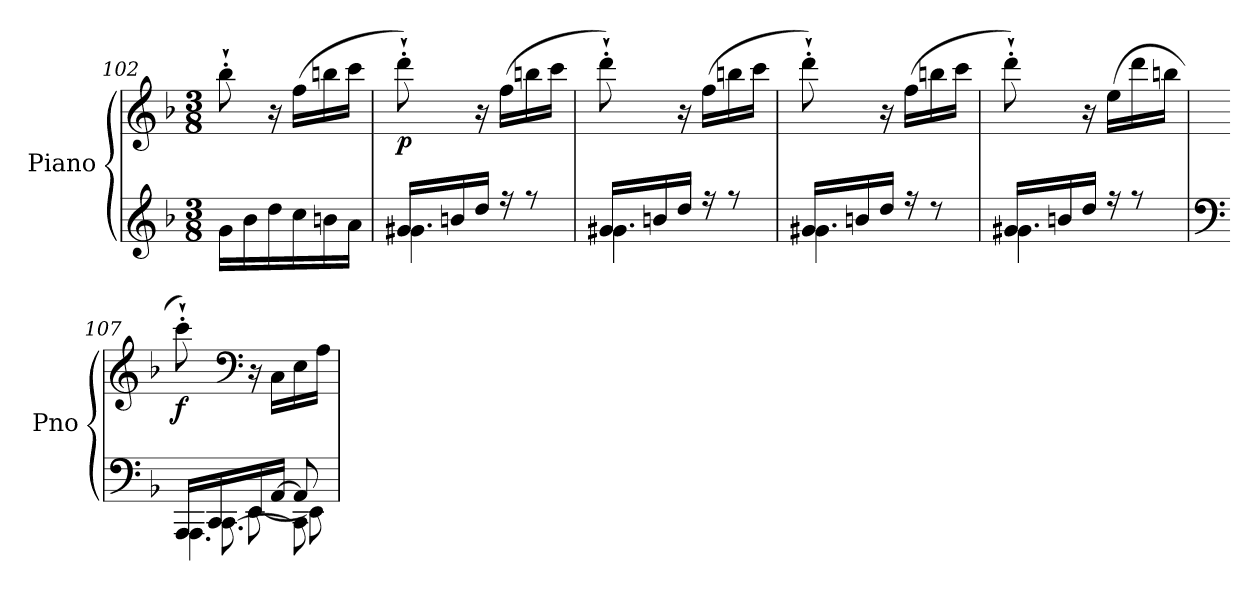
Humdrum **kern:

**kern	**kern	**dynam
*part1	*part1	*part1
*staff2	*staff1	*staff1/2
*I"Piano	*	*
*I'Pno	*	*
*clefG2	*clefG2	*
*k[b-]	*k[b-]	*
*M3/8	*M3/8	*
=102	=102	=102
16g\LL	8bb-`'\	.
16b-\	.	.
16dd\	16r	.
16cc\	(16ff\LL	.
16bn\	16bbn\	.
16a\JJ	16ccc\JJ	.
=103	=103	=103
*^	*	*
!	!	!	!LO:DY:b
16g#X/LL	4.g#X\	8ddd`'\)	p
16bn/	.	.	.
16dd/JJ	.	16r	.
16r	.	(16ff\LL	.
8r	.	16bbn\	.
.	.	16ccc\JJ	.
!!LO:LB:g=z
=104	=104	=104	=104
16g#X/LL	4.g#X\	8ddd`'\)	.
16bn/	.	.	.
16dd/JJ	.	16r	.
16r	.	(16ff\LL	.
8r	.	16bbn\	.
.	.	16ccc\JJ	.
!!LO:LB:g=z
=105	=105	=105	=105
16g#X/LL	4.g#X\	8ddd`'\)	.
16bn/	.	.	.
16dd/JJ	.	16r	.
16r	.	(16ff\LL	.
8r	.	16bbn\	.
.	.	16ccc\JJ	.
=106	=106	=106	=106
16g#X/LL	4.g#X\	8ddd`'\)	.
16bn/	.	.	.
16dd/JJ	.	16r	.
16r	.	(16ee\LL	.
8r	.	16ddd\	.
.	.	16bbn\JJ	.
*v	*v	*	*
=107	=107	=107
*clefF4	*	*
*^	*	*
*	*^	*	*
*	*	*^	*	*
!	!	!	!	!	!LO:DY:b
16AAA/LL	4.AAA\	16ryy	8ryy	8ccc`'\)	f
16CC/	.	[8.CC\	.	.	.
*	*	*	*	*clefF4	*
16EE/	.	.	[8EE\	16r	.
[16AA/JJ	.	.	.	16C\LL	.
8AA/]	.	8CC\]	8EE\]	16E\	.
.	.	.	.	16A\JJ	.
*v	*v	*v	*v	*	*
=	=	=
*-	*-	*-
